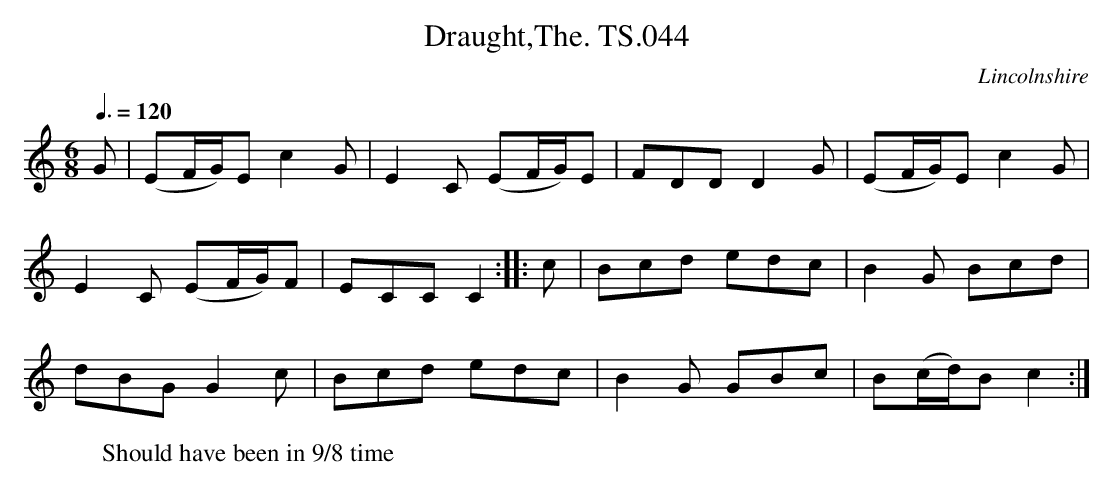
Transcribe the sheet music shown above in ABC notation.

X:1
T:Draught,The. TS.044
L:1/8
M:6/8
O:Lincolnshire
Q:3/8=120
W:Should have been in 9/8 time
K:C
G|(EF/G/)Ec2G|E2C (EF/G/)E|FDDD2G|(EF/G/)Ec2G|!
E2C (EF/G/)F|ECCC2::c|Bcd edc|B2G Bcd|!
dBG G2c|Bcd edc|B2G GBc|B(c/d/)Bc2:|]
